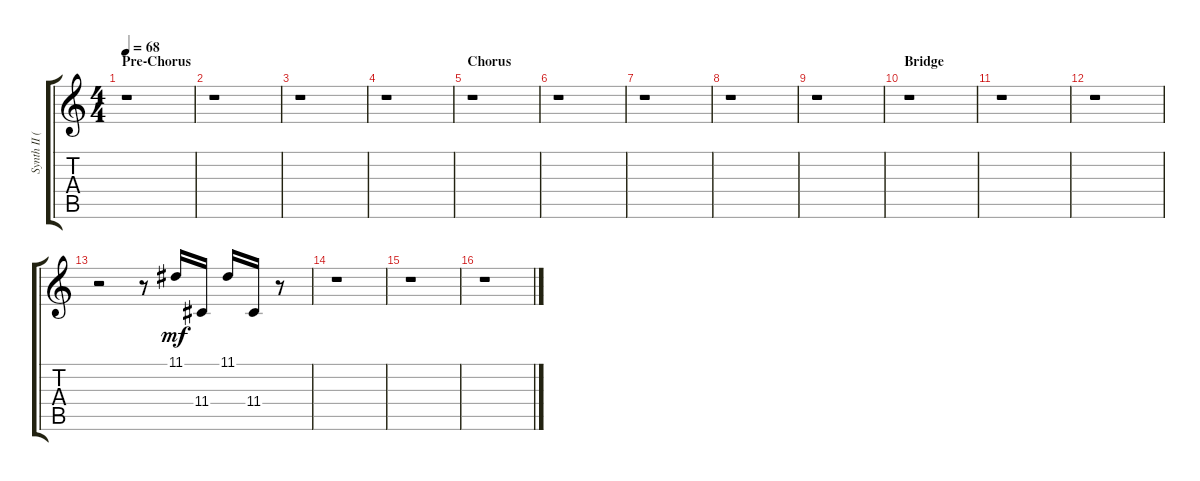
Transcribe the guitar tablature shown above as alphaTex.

\track ("Synth II (Staff 1)" "Synth II (") {instrument lead2sawtooth}
\staff {score tabs}
\tuning (E4 B3 G3 D3 A2 E2) {hide}
\ts (4 4)
\section ("" "Pre-Chorus")
\tempo 68
\clef g2
\ks aminor
r.1{dy mf} |
r.1 |
r.1 |
r.1 |
\section ("" "Chorus")
r.1 |
r.1 |
r.1 |
r.1 |
r.1 |
\section ("" "Bridge")
r.1 |
r.1 |
r.1 |
r.2 r.8 11.1.16 11.4.16 11.1.16 11.4.16 r.8 |
r.1 |
r.1 |
r.1
